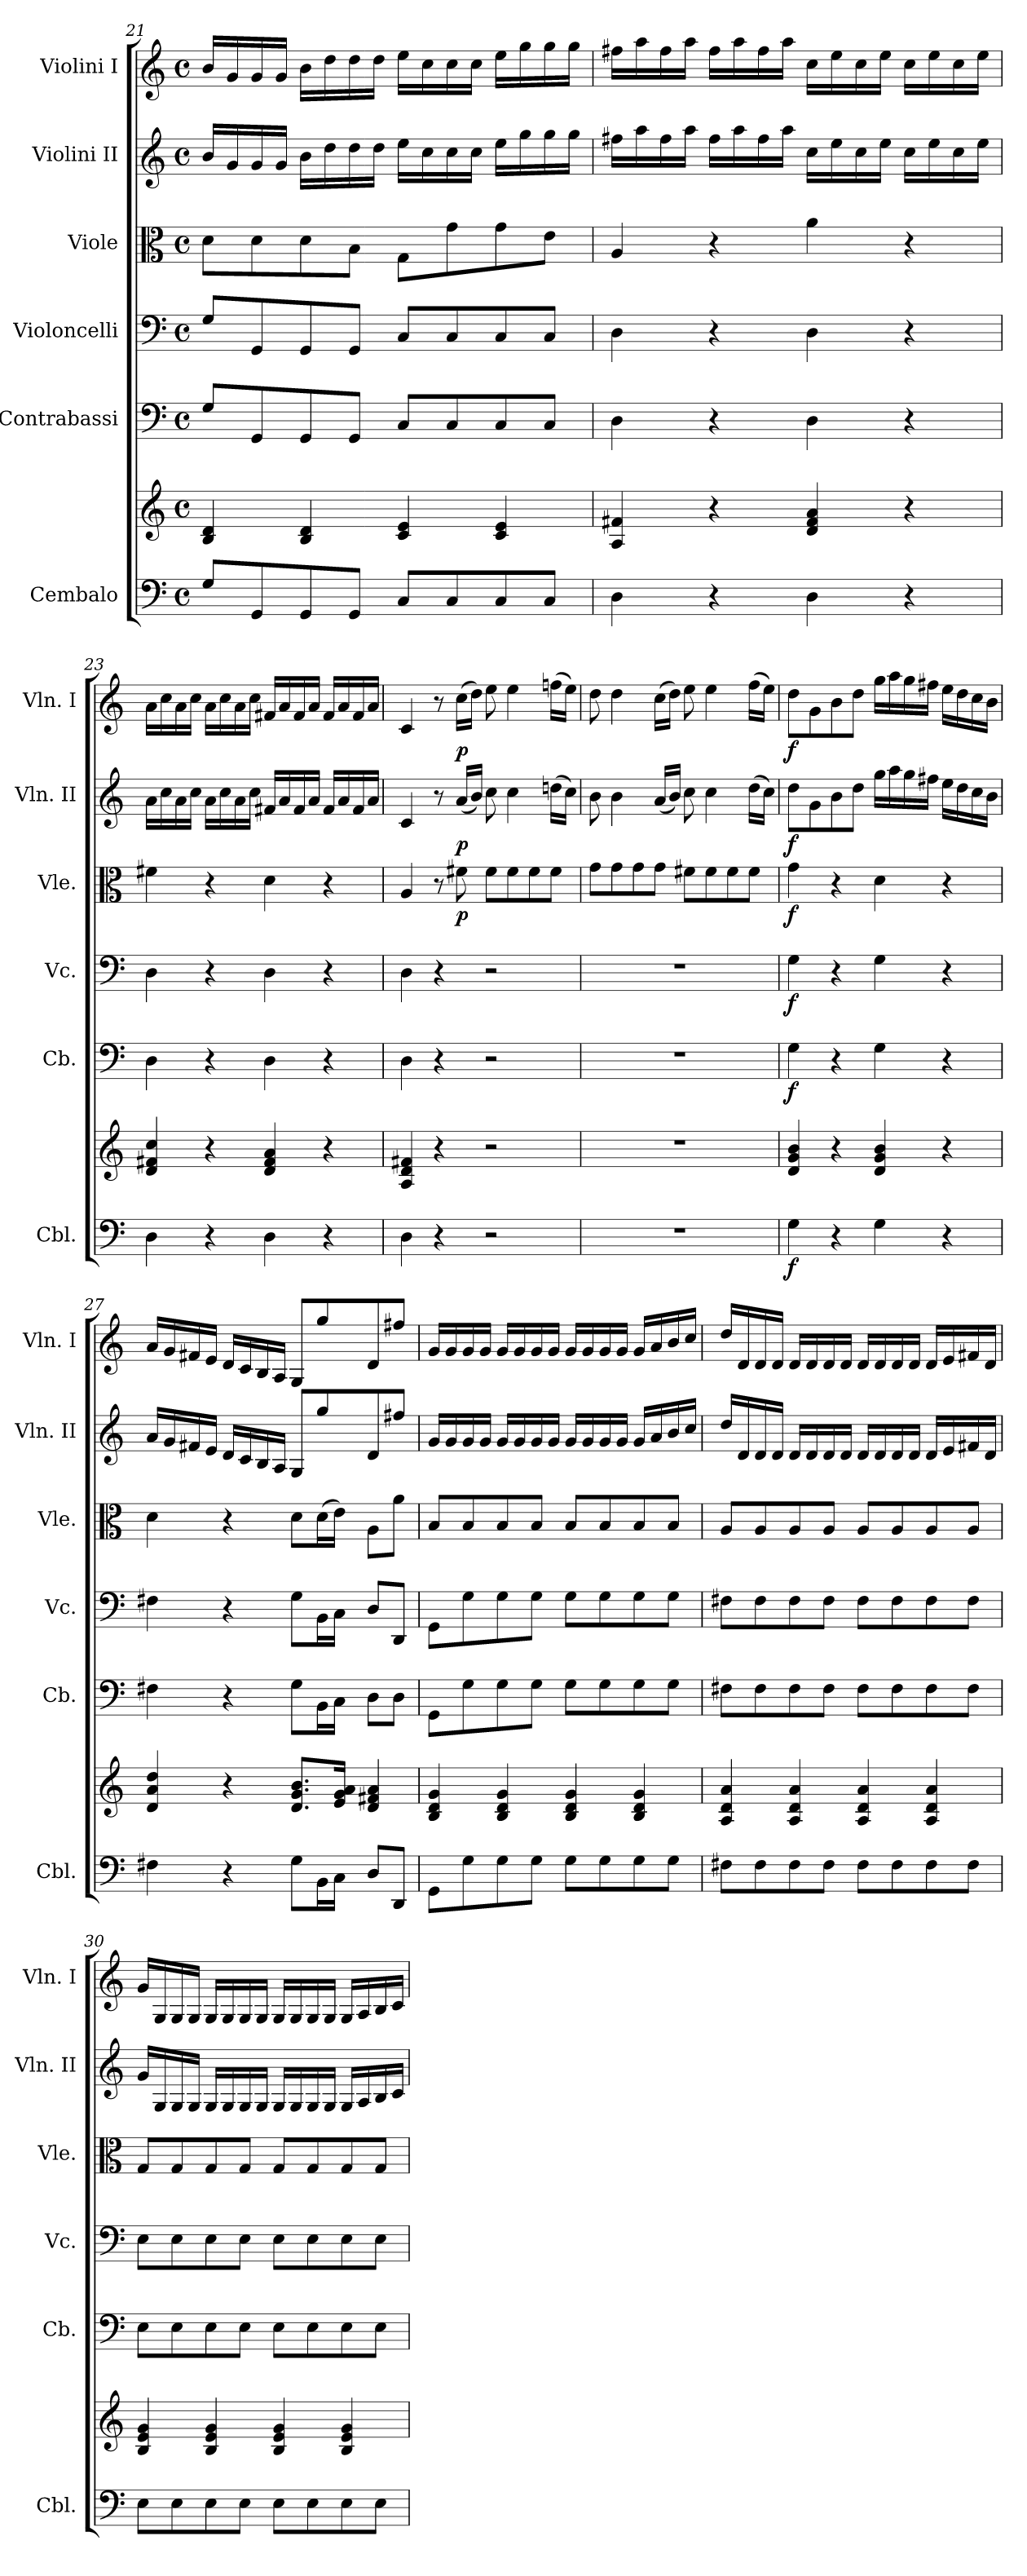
**kern	**kern	**dynam	**kern	**dynam	**kern	**dynam	**kern	**dynam	**kern	**dynam	**kern	**dynam
*part6	*part6	*part6	*part5	*part5	*part4	*part4	*part3	*part3	*part2	*part2	*part1	*part1
*staff7	*staff6	*staff6/7	*staff5	*staff5	*staff4	*staff4	*staff3	*staff3	*staff2	*staff2	*staff1	*staff1
*I"Cembalo	*	*	*I"Contrabassi	*	*I"Violoncelli	*	*I"Viole	*	*I"Violini II	*	*I"Violini I	*
*I'Cbl.	*	*	*I'Cb.	*	*I'Vc.	*	*I'Vle.	*	*I'Vln. II	*	*I'Vln. I	*
*clefF4	*clefG2	*	*clefF4	*	*clefF4	*	*clefC3	*	*clefG2	*	*clefG2	*
*	*	*	*ITrd7c12	*	*	*	*	*	*	*	*	*
*k[]	*k[]	*	*k[]	*	*k[]	*	*k[]	*	*k[]	*	*k[]	*
*M4/4	*M4/4	*	*M4/4	*	*M4/4	*	*M4/4	*	*M4/4	*	*M4/4	*
*met(c)	*met(c)	*	*met(c)	*	*met(c)	*	*met(c)	*	*met(c)	*	*met(c)	*
=21	=21	=21	=21	=21	=21	=21	=21	=21	=21	=21	=21	=21
8G/L	4B/ 4d/	.	8GG/L	.	8G/L	.	8d\L	.	16b/LL	.	16b/LL	.
.	.	.	.	.	.	.	.	.	16g/	.	16g/	.
8GG/	.	.	8GGG/	.	8GG/	.	8d\	.	16g/	.	16g/	.
.	.	.	.	.	.	.	.	.	16g/JJ	.	16g/JJ	.
8GG/	4B/ 4d/	.	8GGG/	.	8GG/	.	8d\	.	16b\LL	.	16b\LL	.
.	.	.	.	.	.	.	.	.	16dd\	.	16dd\	.
8GG/J	.	.	8GGG/J	.	8GG/J	.	8B\J	.	16dd\	.	16dd\	.
.	.	.	.	.	.	.	.	.	16dd\JJ	.	16dd\JJ	.
8C/L	4c/ 4e/	.	8CC/L	.	8C/L	.	8G\L	.	16ee\LL	.	16ee\LL	.
.	.	.	.	.	.	.	.	.	16cc\	.	16cc\	.
8C/	.	.	8CC/	.	8C/	.	8g\	.	16cc\	.	16cc\	.
.	.	.	.	.	.	.	.	.	16cc\JJ	.	16cc\JJ	.
8C/	4c/ 4e/	.	8CC/	.	8C/	.	8g\	.	16ee\LL	.	16ee\LL	.
.	.	.	.	.	.	.	.	.	16gg\	.	16gg\	.
8C/J	.	.	8CC/J	.	8C/J	.	8e\J	.	16gg\	.	16gg\	.
.	.	.	.	.	.	.	.	.	16gg\JJ	.	16gg\JJ	.
!!LO:PB:g=z
=22	=22	=22	=22	=22	=22	=22	=22	=22	=22	=22	=22	=22
4D\	4A/ 4f#X/	.	4DD\	.	4D\	.	4A/	.	16ff#X\LL	.	16ff#X\LL	.
.	.	.	.	.	.	.	.	.	16aa\	.	16aa\	.
.	.	.	.	.	.	.	.	.	16ff#\	.	16ff#\	.
.	.	.	.	.	.	.	.	.	16aa\JJ	.	16aa\JJ	.
4r	4r	.	4r	.	4r	.	4r	.	16ff#\LL	.	16ff#\LL	.
.	.	.	.	.	.	.	.	.	16aa\	.	16aa\	.
.	.	.	.	.	.	.	.	.	16ff#\	.	16ff#\	.
.	.	.	.	.	.	.	.	.	16aa\JJ	.	16aa\JJ	.
4D\	4d/ 4f#/ 4a/	.	4DD\	.	4D\	.	4a\	.	16cc\LL	.	16cc\LL	.
.	.	.	.	.	.	.	.	.	16ee\	.	16ee\	.
.	.	.	.	.	.	.	.	.	16cc\	.	16cc\	.
.	.	.	.	.	.	.	.	.	16ee\JJ	.	16ee\JJ	.
4r	4r	.	4r	.	4r	.	4r	.	16cc\LL	.	16cc\LL	.
.	.	.	.	.	.	.	.	.	16ee\	.	16ee\	.
.	.	.	.	.	.	.	.	.	16cc\	.	16cc\	.
.	.	.	.	.	.	.	.	.	16ee\JJ	.	16ee\JJ	.
=23	=23	=23	=23	=23	=23	=23	=23	=23	=23	=23	=23	=23
4D\	4d/ 4f#X/ 4cc/	.	4DD\	.	4D\	.	4f#X\	.	16a\LL	.	16a\LL	.
.	.	.	.	.	.	.	.	.	16cc\	.	16cc\	.
.	.	.	.	.	.	.	.	.	16a\	.	16a\	.
.	.	.	.	.	.	.	.	.	16cc\JJ	.	16cc\JJ	.
4r	4r	.	4r	.	4r	.	4r	.	16a\LL	.	16a\LL	.
.	.	.	.	.	.	.	.	.	16cc\	.	16cc\	.
.	.	.	.	.	.	.	.	.	16a\	.	16a\	.
.	.	.	.	.	.	.	.	.	16cc\JJ	.	16cc\JJ	.
4D\	4d/ 4f#/ 4a/	.	4DD\	.	4D\	.	4d\	.	16f#X/LL	.	16f#X/LL	.
.	.	.	.	.	.	.	.	.	16a/	.	16a/	.
.	.	.	.	.	.	.	.	.	16f#/	.	16f#/	.
.	.	.	.	.	.	.	.	.	16a/JJ	.	16a/JJ	.
4r	4r	.	4r	.	4r	.	4r	.	16f#/LL	.	16f#/LL	.
.	.	.	.	.	.	.	.	.	16a/	.	16a/	.
.	.	.	.	.	.	.	.	.	16f#/	.	16f#/	.
.	.	.	.	.	.	.	.	.	16a/JJ	.	16a/JJ	.
=24	=24	=24	=24	=24	=24	=24	=24	=24	=24	=24	=24	=24
4D\	4A/ 4d/ 4f#X/	.	4DD\	.	4D\	.	4A/	.	4c/	.	4c/	.
4r	4r	.	4r	.	4r	.	8r	.	8r	.	8r	.
!	!	!	!	!	!	!	!	!LO:DY:b	!	!LO:DY:b	!	!LO:DY:b
.	.	.	.	.	.	.	8f#X\	p	(<16a/LL	p	(>16cc\LL	p
.	.	.	.	.	.	.	.	.	16b/JJ)	.	16dd\JJ)	.
2r	2r	.	2r	.	2r	.	8f#\L	.	8cc\	.	8ee\	.
.	.	.	.	.	.	.	8f#\	.	4cc\	.	4ee\	.
.	.	.	.	.	.	.	8f#\	.	.	.	.	.
.	.	.	.	.	.	.	8f#\J	.	(>16ddn\LL	.	(>16ffn\LL	.
.	.	.	.	.	.	.	.	.	16cc\JJ)	.	16ee\JJ)	.
!!LO:PB:g=z
=25	=25	=25	=25	=25	=25	=25	=25	=25	=25	=25	=25	=25
1r	1r	.	1r	.	1r	.	8g\L	.	8b\	.	8dd\	.
.	.	.	.	.	.	.	8g\	.	4b\	.	4dd\	.
.	.	.	.	.	.	.	8g\	.	.	.	.	.
.	.	.	.	.	.	.	8g\J	.	(<16a/LL	.	(>16cc\LL	.
.	.	.	.	.	.	.	.	.	16b/JJ)	.	16dd\JJ)	.
.	.	.	.	.	.	.	8f#X\L	.	8cc\	.	8ee\	.
.	.	.	.	.	.	.	8f#\	.	4cc\	.	4ee\	.
.	.	.	.	.	.	.	8f#\	.	.	.	.	.
.	.	.	.	.	.	.	8f#\J	.	(>16dd\LL	.	(>16ff\LL	.
.	.	.	.	.	.	.	.	.	16cc\JJ)	.	16ee\JJ)	.
=26	=26	=26	=26	=26	=26	=26	=26	=26	=26	=26	=26	=26
!	!	!LO:DY:b=2	!	!LO:DY:b	!	!LO:DY:b	!	!LO:DY:b	!	!LO:DY:b	!	!LO:DY:b
4G\	4d/ 4g/ 4b/	f	4GG\	f	4G\	f	4g\	f	8dd\L	f	8dd\L	f
.	.	.	.	.	.	.	.	.	8g\	.	8g\	.
4r	4r	.	4r	.	4r	.	4r	.	8b\	.	8b\	.
.	.	.	.	.	.	.	.	.	8dd\J	.	8dd\J	.
4G\	4d/ 4g/ 4b/	.	4GG\	.	4G\	.	4d\	.	16gg\LL	.	16gg\LL	.
.	.	.	.	.	.	.	.	.	16aa\	.	16aa\	.
.	.	.	.	.	.	.	.	.	16gg\	.	16gg\	.
.	.	.	.	.	.	.	.	.	16ff#X\JJ	.	16ff#X\JJ	.
4r	4r	.	4r	.	4r	.	4r	.	16ee\LL	.	16ee\LL	.
.	.	.	.	.	.	.	.	.	16dd\	.	16dd\	.
.	.	.	.	.	.	.	.	.	16cc\	.	16cc\	.
.	.	.	.	.	.	.	.	.	16b\JJ	.	16b\JJ	.
=27	=27	=27	=27	=27	=27	=27	=27	=27	=27	=27	=27	=27
4F#X\	4d/ 4a/ 4dd/	.	4FF#X\	.	4F#X\	.	4d\	.	16a/LL	.	16a/LL	.
.	.	.	.	.	.	.	.	.	16g/	.	16g/	.
.	.	.	.	.	.	.	.	.	16f#X/	.	16f#X/	.
.	.	.	.	.	.	.	.	.	16e/JJ	.	16e/JJ	.
4r	4r	.	4r	.	4r	.	4r	.	16d/LL	.	16d/LL	.
.	.	.	.	.	.	.	.	.	16c/	.	16c/	.
.	.	.	.	.	.	.	.	.	16B/	.	16B/	.
.	.	.	.	.	.	.	.	.	16A/JJ	.	16A/JJ	.
8G\L	8.d/ 8.g/ 8.b/L	.	8GG\L	.	8G\L	.	8d\L	.	8G/L	.	8G/L	.
16BB\L	.	.	16BBB\L	.	16BB\L	.	(>16d\L	.	8gg/	.	8gg/	.
16C\JJ	16e/ 16g/ 16a/Jk	.	16CC\JJ	.	16C\JJ	.	16e\JJ)	.	.	.	.	.
8D/L	4d/ 4f#X/ 4a/	.	8DD\L	.	8D/L	.	8A\L	.	8d/	.	8d/	.
8DD/J	.	.	8DD\J	.	8DD/J	.	8a\J	.	8ff#X/J	.	8ff#X/J	.
!!LO:PB:g=z
=28	=28	=28	=28	=28	=28	=28	=28	=28	=28	=28	=28	=28
8GG\L	4B/ 4d/ 4g/	.	8GGG\L	.	8GG\L	.	8B/L	.	16g/LL	.	16g/LL	.
.	.	.	.	.	.	.	.	.	16g/	.	16g/	.
8G\	.	.	8GG\	.	8G\	.	8B/	.	16g/	.	16g/	.
.	.	.	.	.	.	.	.	.	16g/JJ	.	16g/JJ	.
8G\	4B/ 4d/ 4g/	.	8GG\	.	8G\	.	8B/	.	16g/LL	.	16g/LL	.
.	.	.	.	.	.	.	.	.	16g/	.	16g/	.
8G\J	.	.	8GG\J	.	8G\J	.	8B/J	.	16g/	.	16g/	.
.	.	.	.	.	.	.	.	.	16g/JJ	.	16g/JJ	.
8G\L	4B/ 4d/ 4g/	.	8GG\L	.	8G\L	.	8B/L	.	16g/LL	.	16g/LL	.
.	.	.	.	.	.	.	.	.	16g/	.	16g/	.
8G\	.	.	8GG\	.	8G\	.	8B/	.	16g/	.	16g/	.
.	.	.	.	.	.	.	.	.	16g/JJ	.	16g/JJ	.
8G\	4B/ 4d/ 4g/	.	8GG\	.	8G\	.	8B/	.	16g/LL	.	16g/LL	.
.	.	.	.	.	.	.	.	.	16a/	.	16a/	.
8G\J	.	.	8GG\J	.	8G\J	.	8B/J	.	16b/	.	16b/	.
.	.	.	.	.	.	.	.	.	16cc/JJ	.	16cc/JJ	.
=29	=29	=29	=29	=29	=29	=29	=29	=29	=29	=29	=29	=29
8F#X\L	4A/ 4d/ 4a/	.	8FF#X\L	.	8F#X\L	.	8A/L	.	16dd/LL	.	16dd/LL	.
.	.	.	.	.	.	.	.	.	16d/	.	16d/	.
8F#\	.	.	8FF#\	.	8F#\	.	8A/	.	16d/	.	16d/	.
.	.	.	.	.	.	.	.	.	16d/JJ	.	16d/JJ	.
8F#\	4A/ 4d/ 4a/	.	8FF#\	.	8F#\	.	8A/	.	16d/LL	.	16d/LL	.
.	.	.	.	.	.	.	.	.	16d/	.	16d/	.
8F#\J	.	.	8FF#\J	.	8F#\J	.	8A/J	.	16d/	.	16d/	.
.	.	.	.	.	.	.	.	.	16d/JJ	.	16d/JJ	.
8F#\L	4A/ 4d/ 4a/	.	8FF#\L	.	8F#\L	.	8A/L	.	16d/LL	.	16d/LL	.
.	.	.	.	.	.	.	.	.	16d/	.	16d/	.
8F#\	.	.	8FF#\	.	8F#\	.	8A/	.	16d/	.	16d/	.
.	.	.	.	.	.	.	.	.	16d/JJ	.	16d/JJ	.
8F#\	4A/ 4d/ 4a/	.	8FF#\	.	8F#\	.	8A/	.	16d/LL	.	16d/LL	.
.	.	.	.	.	.	.	.	.	16e/	.	16e/	.
8F#\J	.	.	8FF#\J	.	8F#\J	.	8A/J	.	16f#X/	.	16f#X/	.
.	.	.	.	.	.	.	.	.	16d/JJ	.	16d/JJ	.
!!LO:PB:g=z
=30	=30	=30	=30	=30	=30	=30	=30	=30	=30	=30	=30	=30
8E\L	4B/ 4e/ 4g/	.	8EE\L	.	8E\L	.	8G/L	.	16g/LL	.	16g/LL	.
.	.	.	.	.	.	.	.	.	16G/	.	16G/	.
8E\	.	.	8EE\	.	8E\	.	8G/	.	16G/	.	16G/	.
.	.	.	.	.	.	.	.	.	16G/JJ	.	16G/JJ	.
8E\	4B/ 4e/ 4g/	.	8EE\	.	8E\	.	8G/	.	16G/LL	.	16G/LL	.
.	.	.	.	.	.	.	.	.	16G/	.	16G/	.
8E\J	.	.	8EE\J	.	8E\J	.	8G/J	.	16G/	.	16G/	.
.	.	.	.	.	.	.	.	.	16G/JJ	.	16G/JJ	.
8E\L	4B/ 4e/ 4g/	.	8EE\L	.	8E\L	.	8G/L	.	16G/LL	.	16G/LL	.
.	.	.	.	.	.	.	.	.	16G/	.	16G/	.
8E\	.	.	8EE\	.	8E\	.	8G/	.	16G/	.	16G/	.
.	.	.	.	.	.	.	.	.	16G/JJ	.	16G/JJ	.
8E\	4B/ 4e/ 4g/	.	8EE\	.	8E\	.	8G/	.	16G/LL	.	16G/LL	.
.	.	.	.	.	.	.	.	.	16A/	.	16A/	.
8E\J	.	.	8EE\J	.	8E\J	.	8G/J	.	16B/	.	16B/	.
.	.	.	.	.	.	.	.	.	16c/JJ	.	16c/JJ	.
=	=	=	=	=	=	=	=	=	=	=	=	=
*-	*-	*-	*-	*-	*-	*-	*-	*-	*-	*-	*-	*-
